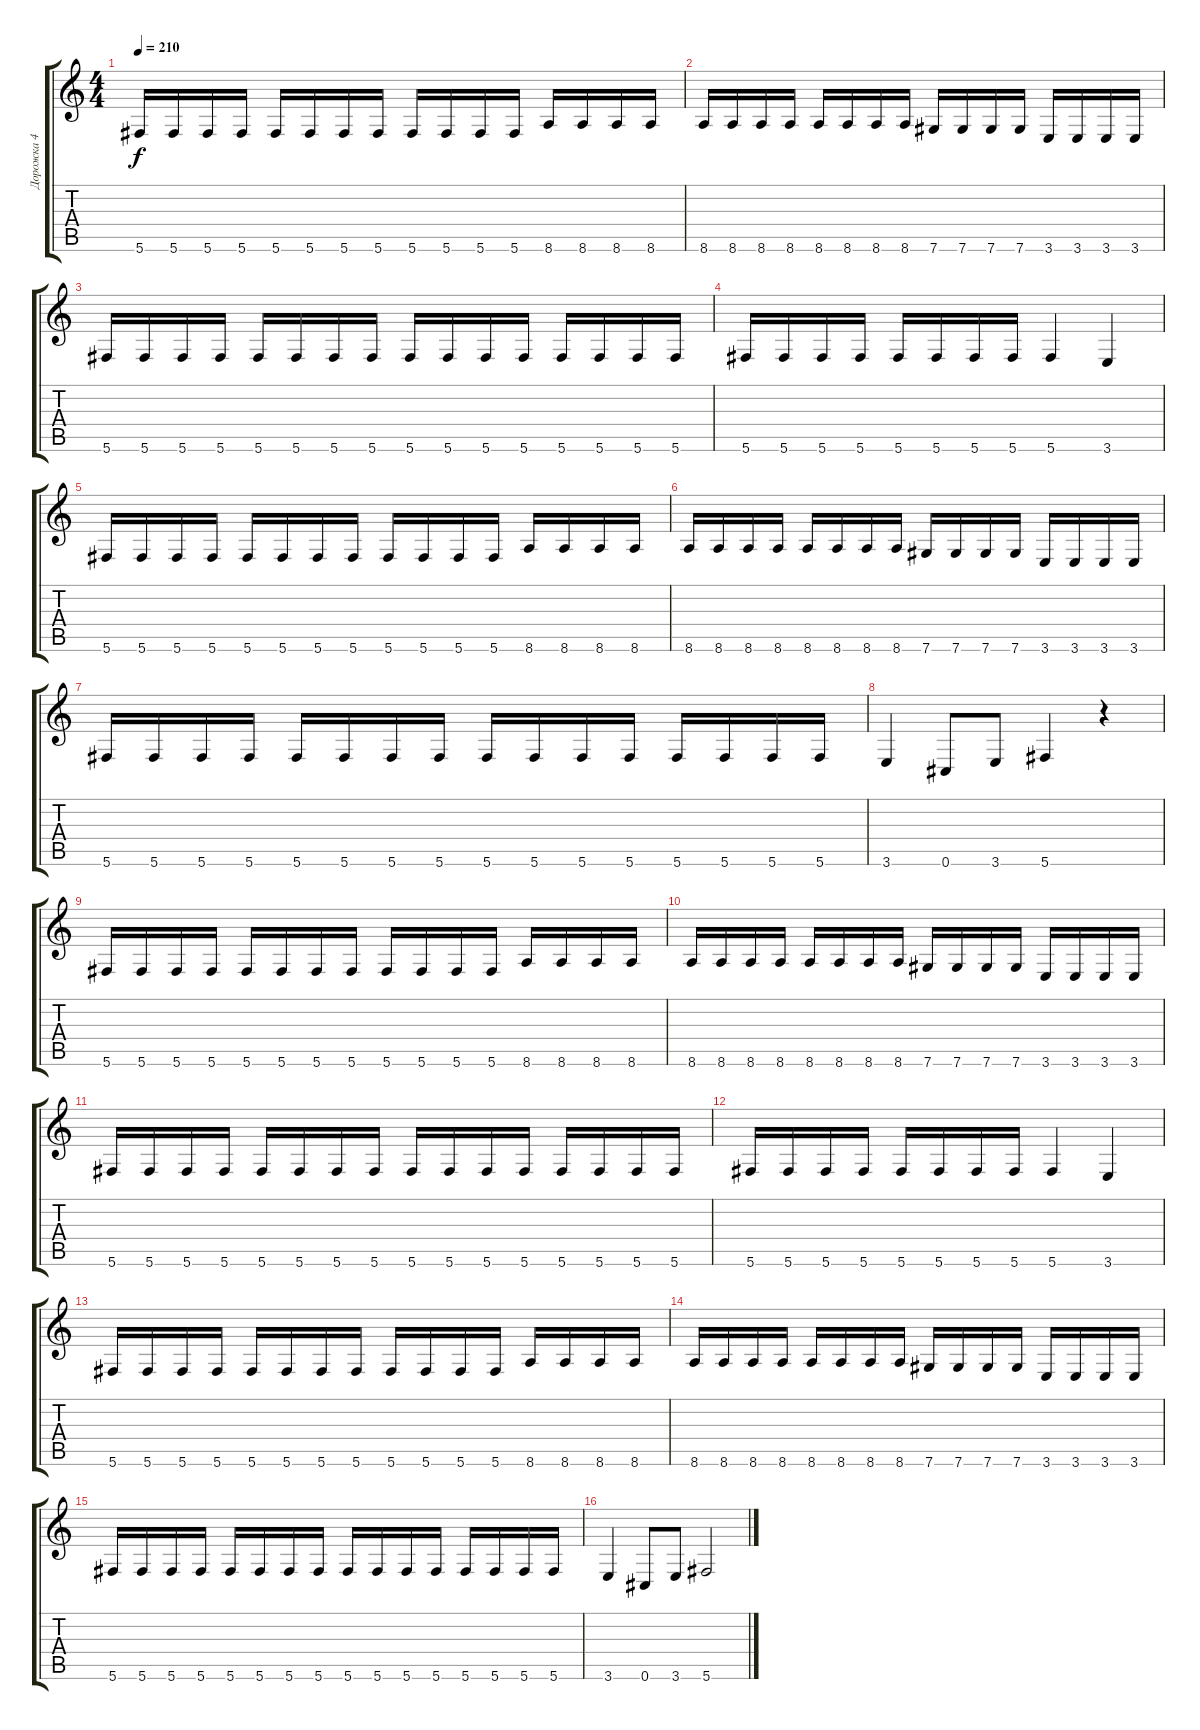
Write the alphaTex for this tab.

\track ("Дорожка 4" "Дорожка 4") {instrument electricbassfinger}
\staff {score tabs}
\tuning (Db4 Ab3 E3 B2 Gb2 Db2) {hide}
\ts (4 4)
\tempo 210
\clef g2
\ks c
5.6.16{dy f} 5.6.16 5.6.16 5.6.16 5.6.16 5.6.16 5.6.16 5.6.16 5.6.16 5.6.16 5.6.16 5.6.16 8.6.16 8.6.16 8.6.16 8.6.16 |
8.6.16 8.6.16 8.6.16 8.6.16 8.6.16 8.6.16 8.6.16 8.6.16 7.6.16 7.6.16 7.6.16 7.6.16 3.6.16 3.6.16 3.6.16 3.6.16 |
5.6.16 5.6.16 5.6.16 5.6.16 5.6.16 5.6.16 5.6.16 5.6.16 5.6.16 5.6.16 5.6.16 5.6.16 5.6.16 5.6.16 5.6.16 5.6.16 |
5.6.16 5.6.16 5.6.16 5.6.16 5.6.16 5.6.16 5.6.16 5.6.16 5.6.4 3.6.4 |
5.6.16 5.6.16 5.6.16 5.6.16 5.6.16 5.6.16 5.6.16 5.6.16 5.6.16 5.6.16 5.6.16 5.6.16 8.6.16 8.6.16 8.6.16 8.6.16 |
8.6.16 8.6.16 8.6.16 8.6.16 8.6.16 8.6.16 8.6.16 8.6.16 7.6.16 7.6.16 7.6.16 7.6.16 3.6.16 3.6.16 3.6.16 3.6.16 |
5.6.16 5.6.16 5.6.16 5.6.16 5.6.16 5.6.16 5.6.16 5.6.16 5.6.16 5.6.16 5.6.16 5.6.16 5.6.16 5.6.16 5.6.16 5.6.16 |
3.6.4 0.6.8 3.6.8 5.6.4 r.4 |
5.6.16 5.6.16 5.6.16 5.6.16 5.6.16 5.6.16 5.6.16 5.6.16 5.6.16 5.6.16 5.6.16 5.6.16 8.6.16 8.6.16 8.6.16 8.6.16 |
8.6.16 8.6.16 8.6.16 8.6.16 8.6.16 8.6.16 8.6.16 8.6.16 7.6.16 7.6.16 7.6.16 7.6.16 3.6.16 3.6.16 3.6.16 3.6.16 |
5.6.16 5.6.16 5.6.16 5.6.16 5.6.16 5.6.16 5.6.16 5.6.16 5.6.16 5.6.16 5.6.16 5.6.16 5.6.16 5.6.16 5.6.16 5.6.16 |
5.6.16 5.6.16 5.6.16 5.6.16 5.6.16 5.6.16 5.6.16 5.6.16 5.6.4 3.6.4 |
5.6.16 5.6.16 5.6.16 5.6.16 5.6.16 5.6.16 5.6.16 5.6.16 5.6.16 5.6.16 5.6.16 5.6.16 8.6.16 8.6.16 8.6.16 8.6.16 |
8.6.16 8.6.16 8.6.16 8.6.16 8.6.16 8.6.16 8.6.16 8.6.16 7.6.16 7.6.16 7.6.16 7.6.16 3.6.16 3.6.16 3.6.16 3.6.16 |
5.6.16 5.6.16 5.6.16 5.6.16 5.6.16 5.6.16 5.6.16 5.6.16 5.6.16 5.6.16 5.6.16 5.6.16 5.6.16 5.6.16 5.6.16 5.6.16 |
3.6.4 0.6.8 3.6.8 5.6.2
